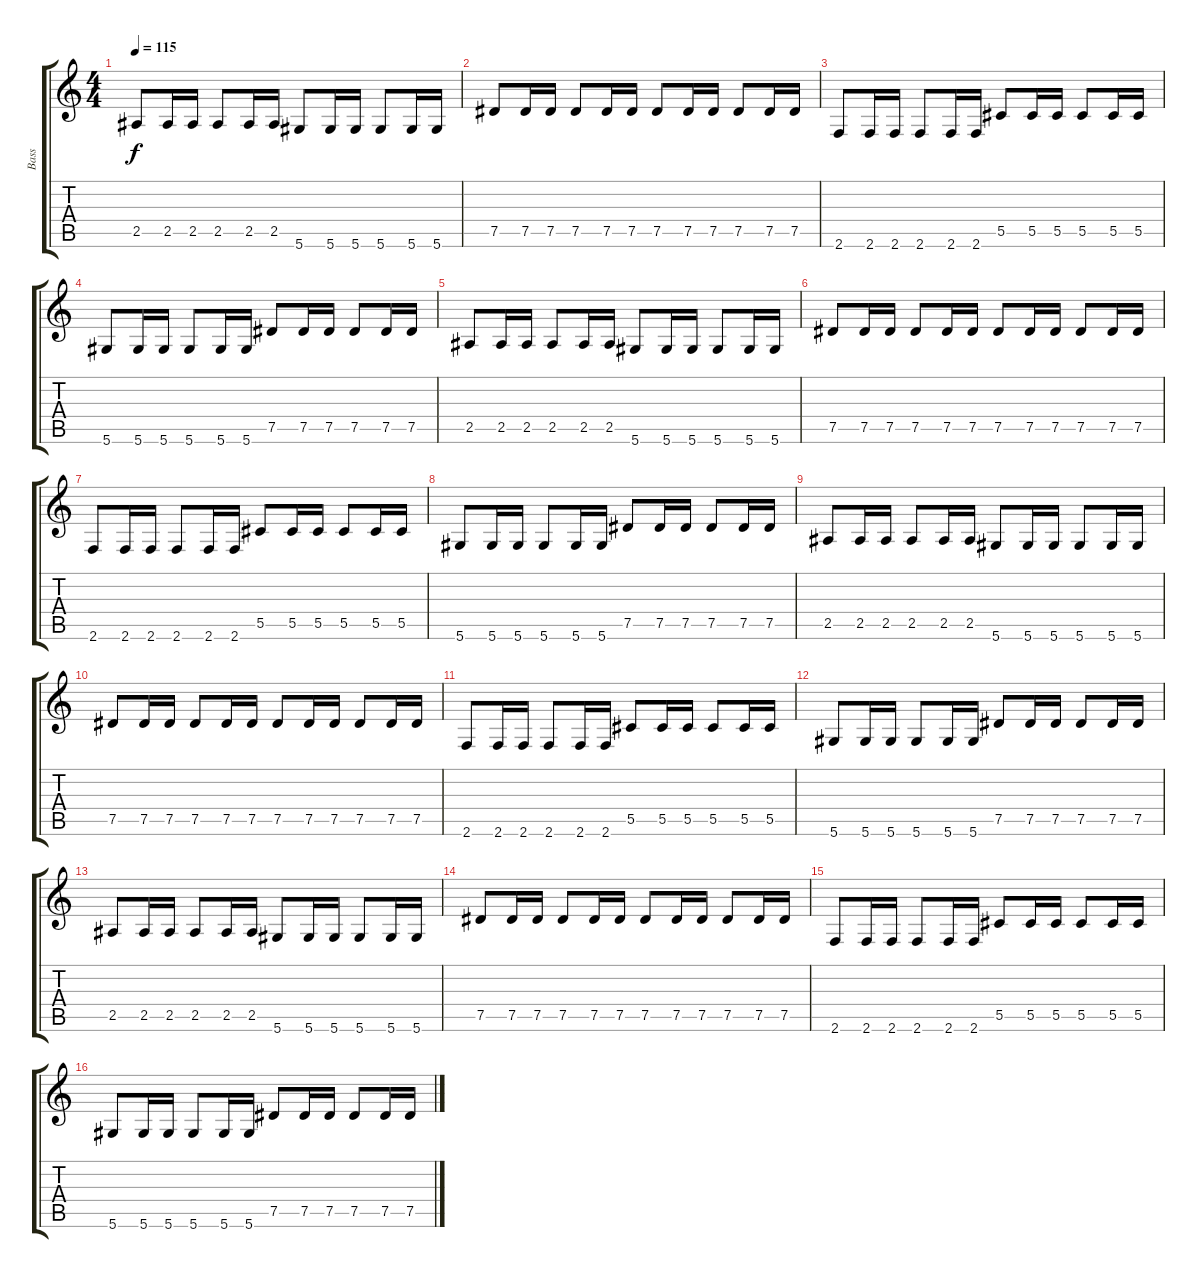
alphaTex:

\track ("Bass" "Bass") {instrument electricbasspick}
\staff {score tabs}
\tuning (Eb4 Bb3 Gb3 Db3 Ab2 Eb2) {hide}
\ts (4 4)
\tempo 115
\clef g2
\ks c
2.5.8{dy f} 2.5.16 2.5.16 2.5.8 2.5.16 2.5.16 5.6.8 5.6.16 5.6.16 5.6.8 5.6.16 5.6.16 |
7.5.8 7.5.16 7.5.16 7.5.8 7.5.16 7.5.16 7.5.8 7.5.16 7.5.16 7.5.8 7.5.16 7.5.16 |
2.6.8 2.6.16 2.6.16 2.6.8 2.6.16 2.6.16 5.5.8 5.5.16 5.5.16 5.5.8 5.5.16 5.5.16 |
5.6.8 5.6.16 5.6.16 5.6.8 5.6.16 5.6.16 7.5.8 7.5.16 7.5.16 7.5.8 7.5.16 7.5.16 |
2.5.8 2.5.16 2.5.16 2.5.8 2.5.16 2.5.16 5.6.8 5.6.16 5.6.16 5.6.8 5.6.16 5.6.16 |
7.5.8 7.5.16 7.5.16 7.5.8 7.5.16 7.5.16 7.5.8 7.5.16 7.5.16 7.5.8 7.5.16 7.5.16 |
2.6.8 2.6.16 2.6.16 2.6.8 2.6.16 2.6.16 5.5.8 5.5.16 5.5.16 5.5.8 5.5.16 5.5.16 |
5.6.8 5.6.16 5.6.16 5.6.8 5.6.16 5.6.16 7.5.8 7.5.16 7.5.16 7.5.8 7.5.16 7.5.16 |
2.5.8 2.5.16 2.5.16 2.5.8 2.5.16 2.5.16 5.6.8 5.6.16 5.6.16 5.6.8 5.6.16 5.6.16 |
7.5.8 7.5.16 7.5.16 7.5.8 7.5.16 7.5.16 7.5.8 7.5.16 7.5.16 7.5.8 7.5.16 7.5.16 |
2.6.8 2.6.16 2.6.16 2.6.8 2.6.16 2.6.16 5.5.8 5.5.16 5.5.16 5.5.8 5.5.16 5.5.16 |
5.6.8 5.6.16 5.6.16 5.6.8 5.6.16 5.6.16 7.5.8 7.5.16 7.5.16 7.5.8 7.5.16 7.5.16 |
2.5.8 2.5.16 2.5.16 2.5.8 2.5.16 2.5.16 5.6.8 5.6.16 5.6.16 5.6.8 5.6.16 5.6.16 |
7.5.8 7.5.16 7.5.16 7.5.8 7.5.16 7.5.16 7.5.8 7.5.16 7.5.16 7.5.8 7.5.16 7.5.16 |
2.6.8 2.6.16 2.6.16 2.6.8 2.6.16 2.6.16 5.5.8 5.5.16 5.5.16 5.5.8 5.5.16 5.5.16 |
5.6.8 5.6.16 5.6.16 5.6.8 5.6.16 5.6.16 7.5.8 7.5.16 7.5.16 7.5.8 7.5.16 7.5.16
